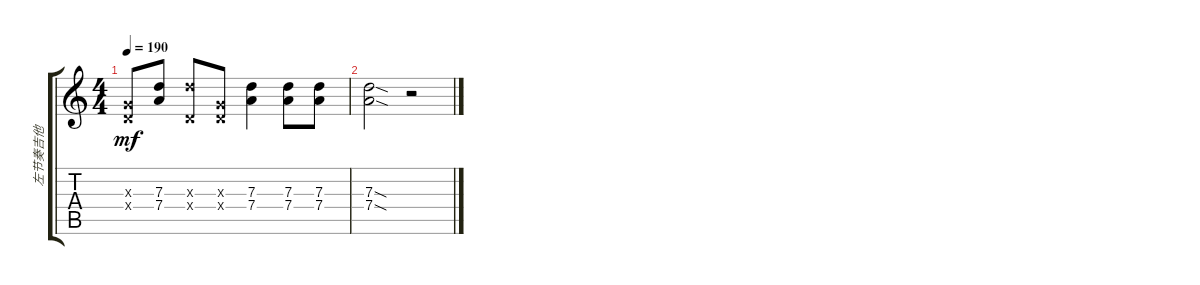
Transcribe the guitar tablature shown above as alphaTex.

\track ("左节奏吉他" "左节奏吉他") {instrument acousticguitarsteel}
\staff {score tabs}
\tuning (E4 B3 G3 D3 A2 E2) {hide}
\ts (4 4)
\tempo 190
\clef g2
\ks c
(0.3{x} 0.4{x}).8{dy mf} (7.3 7.4).8 (7.3{x} 0.4{x}).8 (0.3{x} 0.4{x}).8 (7.3 7.4).4 (7.3 7.4).8 (7.3 7.4).8 |
(7.3{sod} 7.4{sod}).2 r.2
